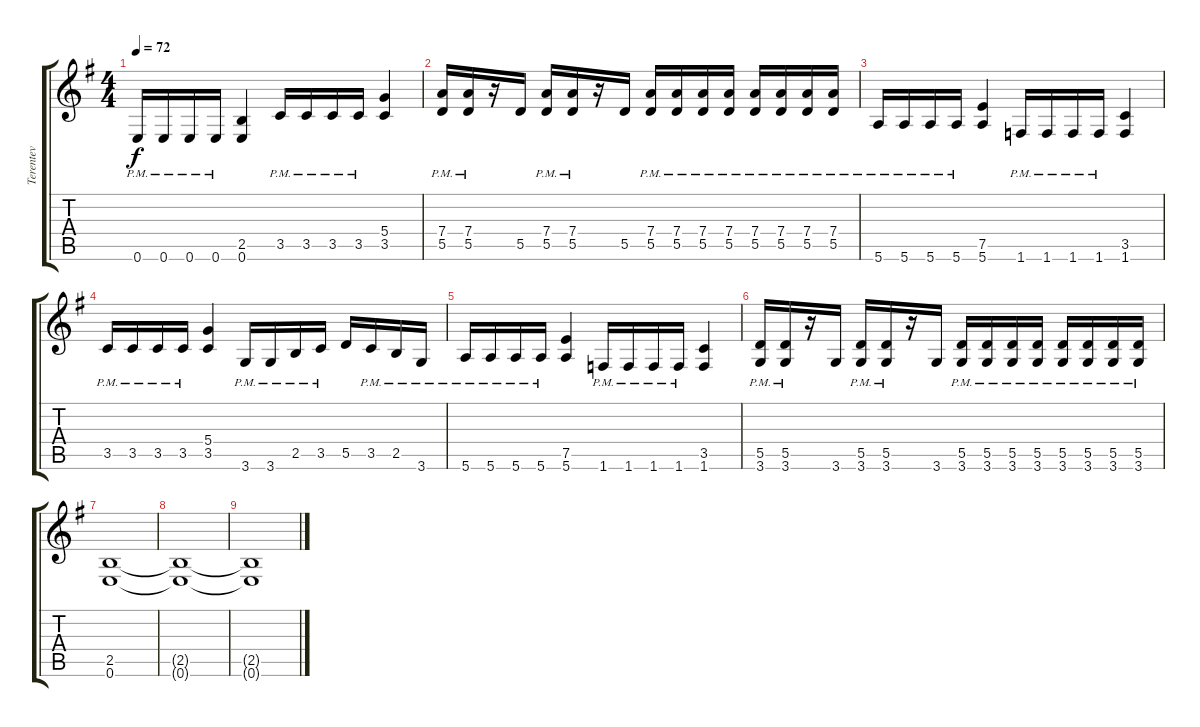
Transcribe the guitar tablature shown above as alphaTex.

\track ("Terentev" "Terentev") {instrument distortionguitar}
\staff {score tabs}
\tuning (E4 B3 G3 D3 A2 E2) {hide}
\ts (4 4)
\tempo 72
\clef g2
\ks eminor
0.6{pm}.16{dy f} 0.6{pm}.16 0.6{pm}.16 0.6{pm}.16 (2.5 0.6).4 3.5{pm}.16 3.5{pm}.16 3.5{pm}.16 3.5{pm}.16 (5.4 3.5).4 |
(7.4{pm} 5.5).16 (7.4{pm} 5.5).16 r.16 5.5.16 (7.4{pm} 5.5).16 (7.4{pm} 5.5).16 r.16 5.5.16 (7.4{pm} 5.5).16 (7.4{pm} 5.5).16 (7.4{pm} 5.5).16 (7.4{pm} 5.5).16 (7.4{pm} 5.5).16 (7.4{pm} 5.5).16 (7.4{pm} 5.5).16 (7.4{pm} 5.5).16 |
5.6{pm}.16 5.6{pm}.16 5.6{pm}.16 5.6{pm}.16 (7.5 5.6).4 1.6{pm}.16 1.6{pm}.16 1.6{pm}.16 1.6{pm}.16 (3.5 1.6).4 |
3.5{pm}.16 3.5{pm}.16 3.5{pm}.16 3.5{pm}.16 (5.4 3.5).4 3.6{pm}.16 3.6{pm}.16 2.5{pm}.16 3.5{pm}.16 5.5.16 3.5{pm}.16 2.5{pm}.16 3.6{pm}.16 |
5.6{pm}.16 5.6{pm}.16 5.6{pm}.16 5.6{pm}.16 (7.5 5.6).4 1.6{pm}.16 1.6{pm}.16 1.6{pm}.16 1.6{pm}.16 (3.5 1.6).4 |
(5.5{pm} 3.6).16 (5.5{pm} 3.6).16 r.16 3.6.16 (5.5{pm} 3.6).16 (5.5{pm} 3.6).16 r.16 3.6.16 (5.5{pm} 3.6).16 (5.5{pm} 3.6).16 (5.5{pm} 3.6).16 (5.5{pm} 3.6).16 (5.5{pm} 3.6).16 (5.5{pm} 3.6).16 (5.5{pm} 3.6).16 (5.5{pm} 3.6).16 |
(2.5 0.6).1{volume 5} |
(2.5{t} 0.6{t}).1 |
(2.5{t} 0.6{t}).1
